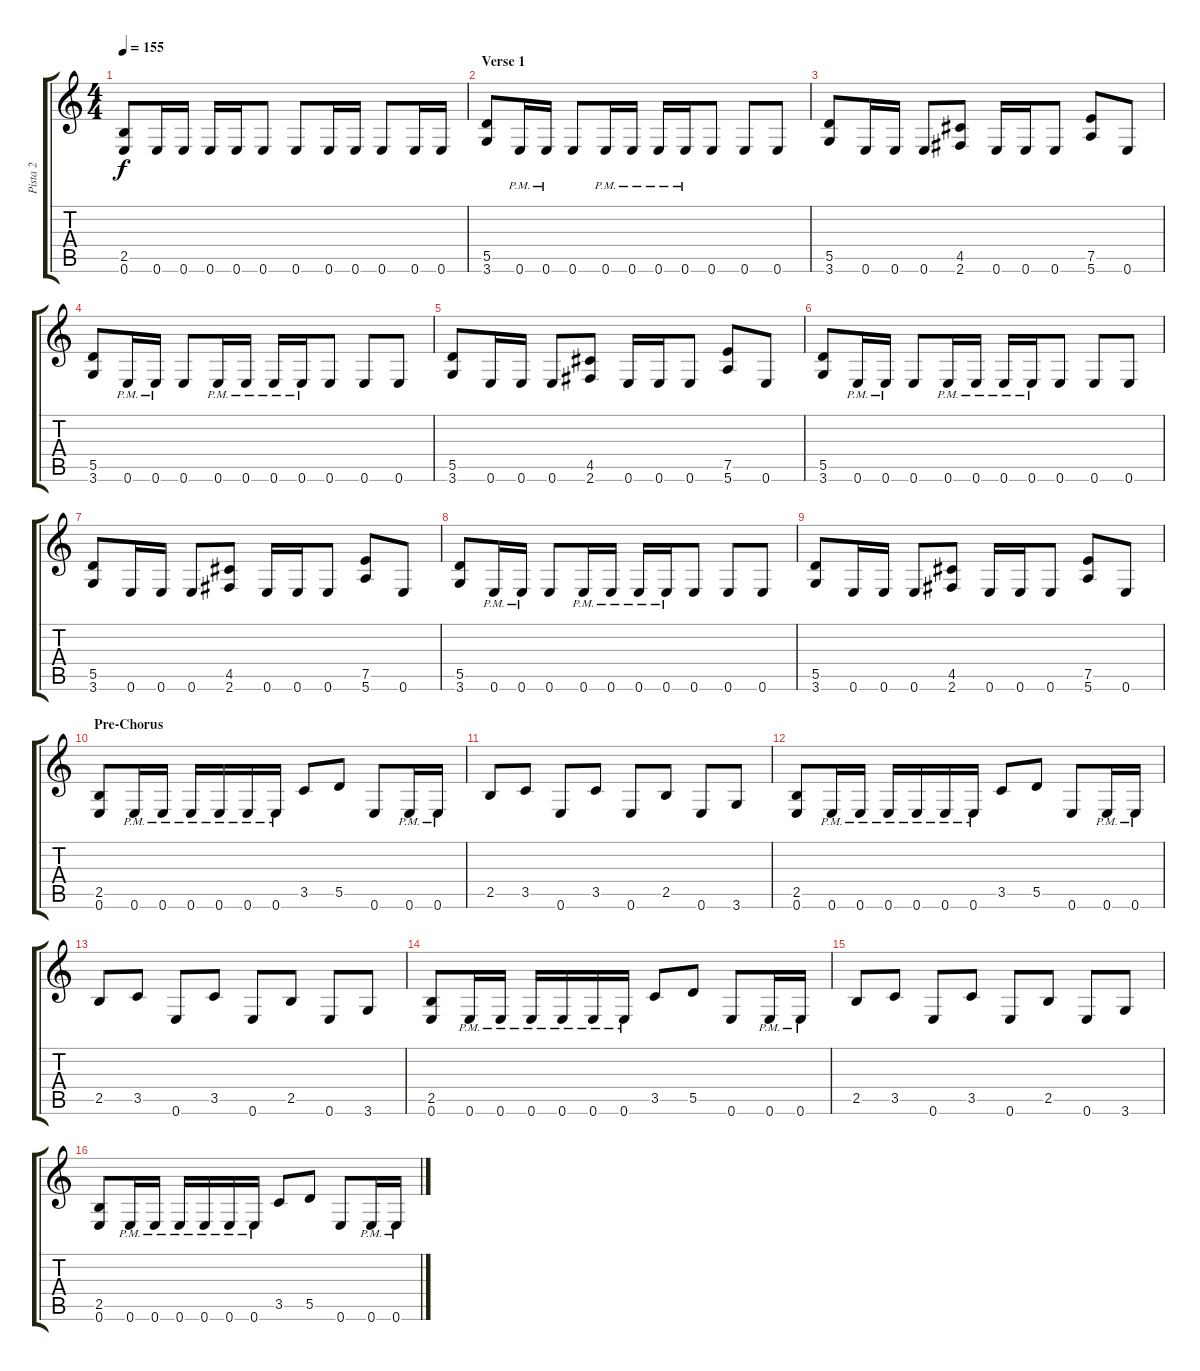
\track ("Pista 2" "Pista 2") {instrument distortionguitar}
\staff {score tabs}
\tuning (E4 B3 G3 D3 A2 E2) {hide}
\ts (4 4)
\tempo 155
\clef g2
\ks c
(2.5 0.6).8{dy f} 0.6.16 0.6.16 0.6.16 0.6.16 0.6.8 0.6.8 0.6.16 0.6.16 0.6.8 0.6.16 0.6.16 |
\section ("" "Verse 1")
(5.5 3.6).8 0.6{pm}.16 0.6{pm}.16 0.6.8 0.6{pm}.16 0.6{pm}.16 0.6{pm}.16 0.6{pm}.16 0.6.8 0.6.8 0.6.8 |
(5.5 3.6).8 0.6.16 0.6.16 0.6.8 (4.5 2.6).8 0.6.16 0.6.16 0.6.8 (7.5 5.6).8 0.6.8 |
(5.5 3.6).8 0.6{pm}.16 0.6{pm}.16 0.6.8 0.6{pm}.16 0.6{pm}.16 0.6{pm}.16 0.6{pm}.16 0.6.8 0.6.8 0.6.8 |
(5.5 3.6).8 0.6.16 0.6.16 0.6.8 (4.5 2.6).8 0.6.16 0.6.16 0.6.8 (7.5 5.6).8 0.6.8 |
(5.5 3.6).8 0.6{pm}.16 0.6{pm}.16 0.6.8 0.6{pm}.16 0.6{pm}.16 0.6{pm}.16 0.6{pm}.16 0.6.8 0.6.8 0.6.8 |
(5.5 3.6).8 0.6.16 0.6.16 0.6.8 (4.5 2.6).8 0.6.16 0.6.16 0.6.8 (7.5 5.6).8 0.6.8 |
(5.5 3.6).8 0.6{pm}.16 0.6{pm}.16 0.6.8 0.6{pm}.16 0.6{pm}.16 0.6{pm}.16 0.6{pm}.16 0.6.8 0.6.8 0.6.8 |
(5.5 3.6).8 0.6.16 0.6.16 0.6.8 (4.5 2.6).8 0.6.16 0.6.16 0.6.8 (7.5 5.6).8 0.6.8 |
\section ("" "Pre-Chorus")
(2.5 0.6).8 0.6{pm}.16 0.6{pm}.16 0.6{pm}.16 0.6{pm}.16 0.6{pm}.16 0.6{pm}.16 3.5.8 5.5.8 0.6.8 0.6{pm}.16 0.6{pm}.16 |
2.5.8 3.5.8 0.6.8 3.5.8 0.6.8 2.5.8 0.6.8 3.6.8 |
(2.5 0.6).8 0.6{pm}.16 0.6{pm}.16 0.6{pm}.16 0.6{pm}.16 0.6{pm}.16 0.6{pm}.16 3.5.8 5.5.8 0.6.8 0.6{pm}.16 0.6{pm}.16 |
2.5.8 3.5.8 0.6.8 3.5.8 0.6.8 2.5.8 0.6.8 3.6.8 |
(2.5 0.6).8 0.6{pm}.16 0.6{pm}.16 0.6{pm}.16 0.6{pm}.16 0.6{pm}.16 0.6{pm}.16 3.5.8 5.5.8 0.6.8 0.6{pm}.16 0.6{pm}.16 |
2.5.8 3.5.8 0.6.8 3.5.8 0.6.8 2.5.8 0.6.8 3.6.8 |
(2.5 0.6).8 0.6{pm}.16 0.6{pm}.16 0.6{pm}.16 0.6{pm}.16 0.6{pm}.16 0.6{pm}.16 3.5.8 5.5.8 0.6.8 0.6{pm}.16 0.6{pm}.16
